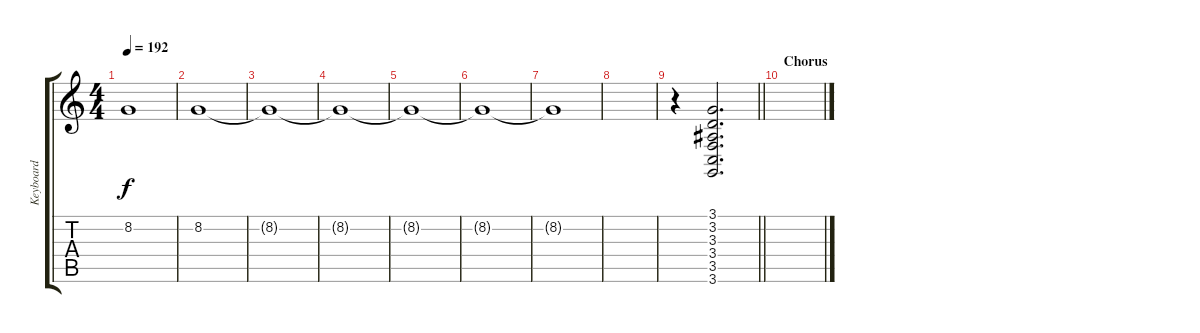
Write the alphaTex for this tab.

\track ("Keyboard" "Keyboard") {instrument stringensemble2}
\staff {score tabs}
\tuning (E4 B3 G3 D3 A2 E2) {hide}
\ts (4 4)
\tempo 192
\clef g2
\ks c
8.2{t}.1{dy f} |
8.2.1 |
8.2{t}.1 |
8.2{t}.1 |
8.2{t}.1 |
8.2{t}.1 |
8.2{t}.1 |
|
\barLineRight lightlight
r.4 (3.1 3.2 3.3 3.4 3.5 3.6).2{d volume 9 instrument reversecymbal} |
\section ("" "Chorus")
